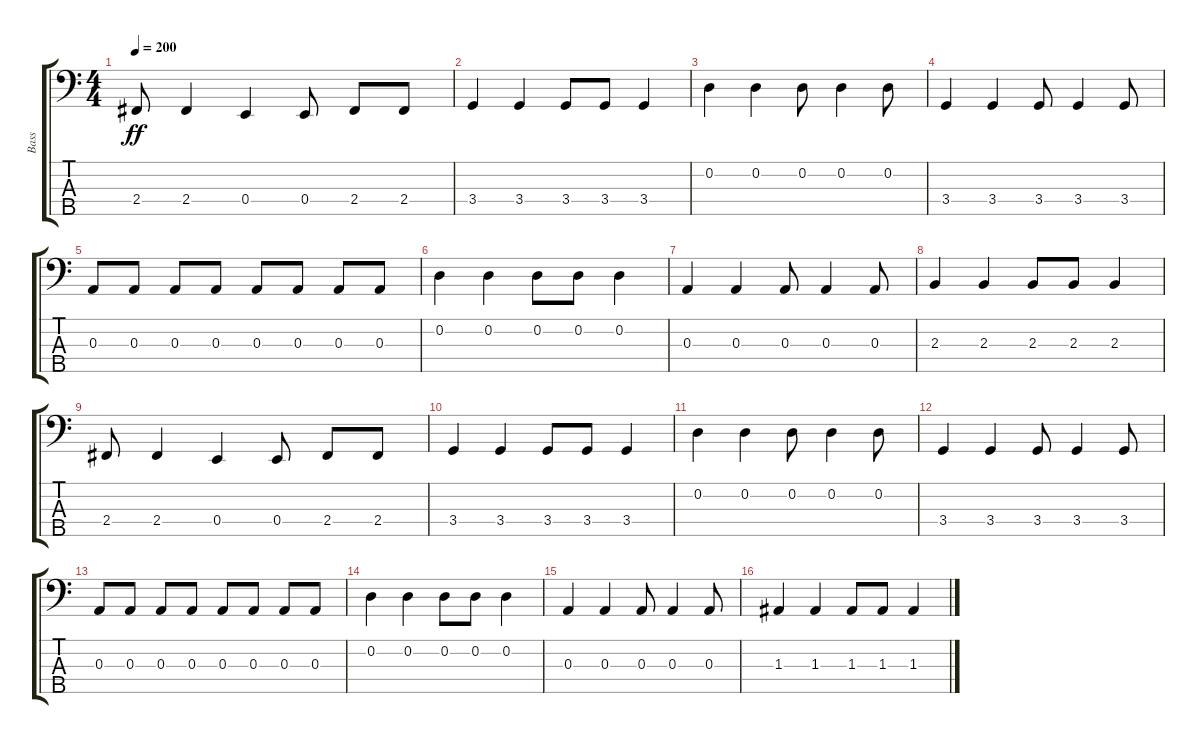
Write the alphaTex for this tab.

\track ("Bass" "Bass") {instrument electricbassfinger}
\staff {score tabs}
\tuning (G2 D2 A1 E1 B0) {hide}
\ts (4 4)
\tempo 200
\clef f4
\ks c
2.4.8{dy ff} 2.4.4 0.4.4 0.4.8 2.4.8 2.4.8 |
3.4.4 3.4.4 3.4.8 3.4.8 3.4.4 |
0.2.4 0.2.4 0.2.8 0.2.4 0.2.8 |
3.4.4 3.4.4 3.4.8 3.4.4 3.4.8 |
0.3.8 0.3.8 0.3.8 0.3.8 0.3.8 0.3.8 0.3.8 0.3.8 |
0.2.4 0.2.4 0.2.8 0.2.8 0.2.4 |
0.3.4 0.3.4 0.3.8 0.3.4 0.3.8 |
2.3.4 2.3.4 2.3.8 2.3.8 2.3.4 |
2.4.8 2.4.4 0.4.4 0.4.8 2.4.8 2.4.8 |
3.4.4 3.4.4 3.4.8 3.4.8 3.4.4 |
0.2.4 0.2.4 0.2.8 0.2.4 0.2.8 |
3.4.4 3.4.4 3.4.8 3.4.4 3.4.8 |
0.3.8 0.3.8 0.3.8 0.3.8 0.3.8 0.3.8 0.3.8 0.3.8 |
0.2.4 0.2.4 0.2.8 0.2.8 0.2.4 |
0.3.4 0.3.4 0.3.8 0.3.4 0.3.8 |
1.3.4 1.3.4 1.3.8 1.3.8 1.3.4
